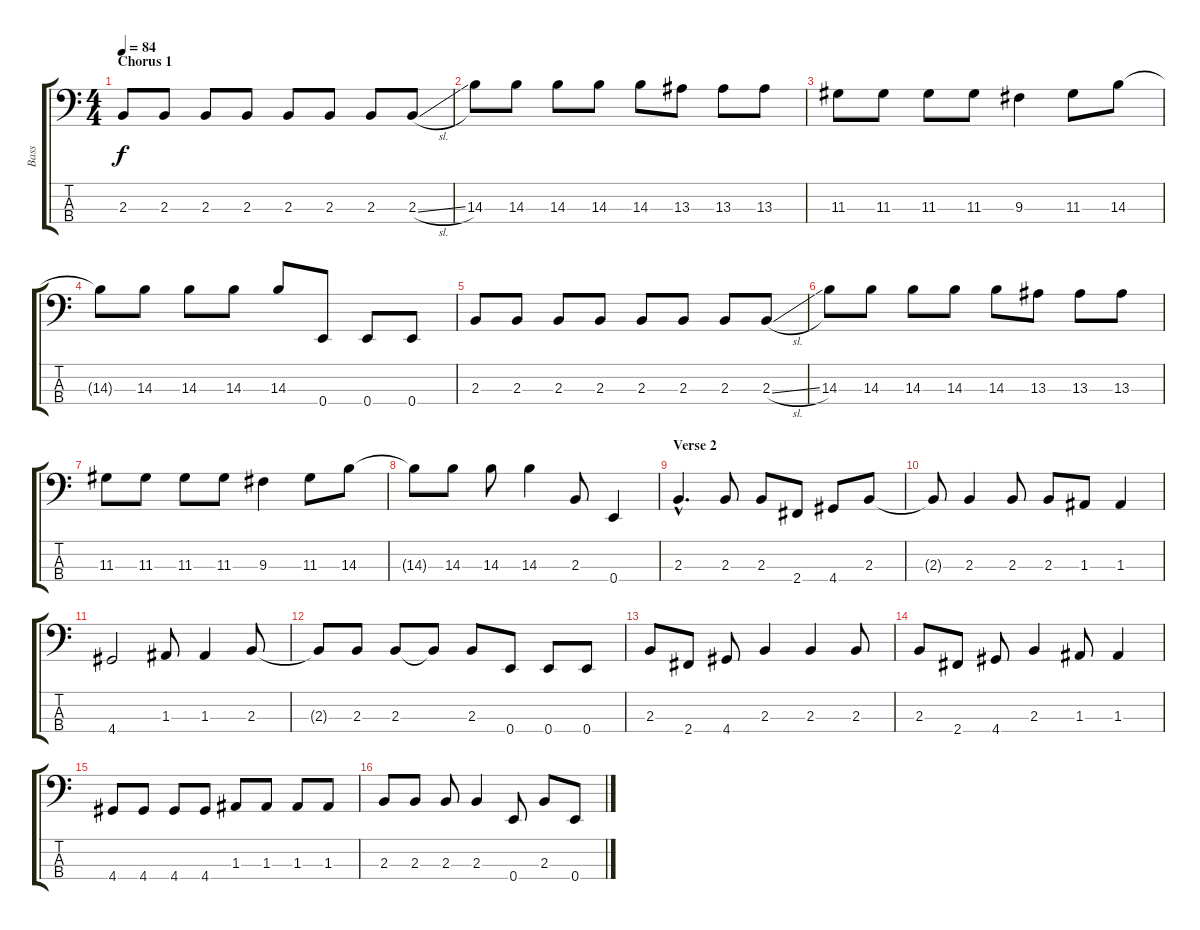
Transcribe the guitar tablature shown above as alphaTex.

\track ("Bass" "Bass") {instrument acousticbass}
\staff {score tabs}
\tuning (G2 D2 A1 E1) {hide}
\ts (4 4)
\section ("" "Chorus 1")
\tempo 84
\clef f4
\ks c
2.3.8{dy f} 2.3.8 2.3.8 2.3.8 2.3.8 2.3.8 2.3.8 2.3{sl}.8 |
14.3.8 14.3.8 14.3.8 14.3.8 14.3.8 13.3.8 13.3.8 13.3.8 |
11.3.8 11.3.8 11.3.8 11.3.8 9.3.4 11.3.8 14.3.8 |
14.3{t}.8 14.3.8 14.3.8 14.3.8 14.3.8 0.4.8 0.4.8 0.4.8 |
2.3.8 2.3.8 2.3.8 2.3.8 2.3.8 2.3.8 2.3.8 2.3{sl}.8 |
14.3.8 14.3.8 14.3.8 14.3.8 14.3.8 13.3.8 13.3.8 13.3.8 |
11.3.8 11.3.8 11.3.8 11.3.8 9.3.4 11.3.8 14.3.8 |
14.3{t}.8 14.3.8 14.3.8 14.3.4 2.3.8 0.4.4 |
\section ("" "Verse 2")
2.3{hac}.4{d} 2.3.8 2.3.8 2.4.8 4.4.8 2.3.8 |
2.3{t}.8 2.3.4 2.3.8 2.3.8 1.3.8 1.3.4 |
4.4.2 1.3.8 1.3.4 2.3.8 |
2.3{t}.8 2.3.8 2.3.8 2.3{t}.8 2.3.8 0.4.8 0.4.8 0.4.8 |
2.3.8 2.4.8 4.4.8 2.3.4 2.3.4 2.3.8 |
2.3.8 2.4.8 4.4.8 2.3.4 1.3.8 1.3.4 |
4.4.8 4.4.8 4.4.8 4.4.8 1.3.8 1.3.8 1.3.8 1.3.8 |
2.3.8 2.3.8 2.3.8 2.3.4 0.4.8 2.3.8 0.4.8
